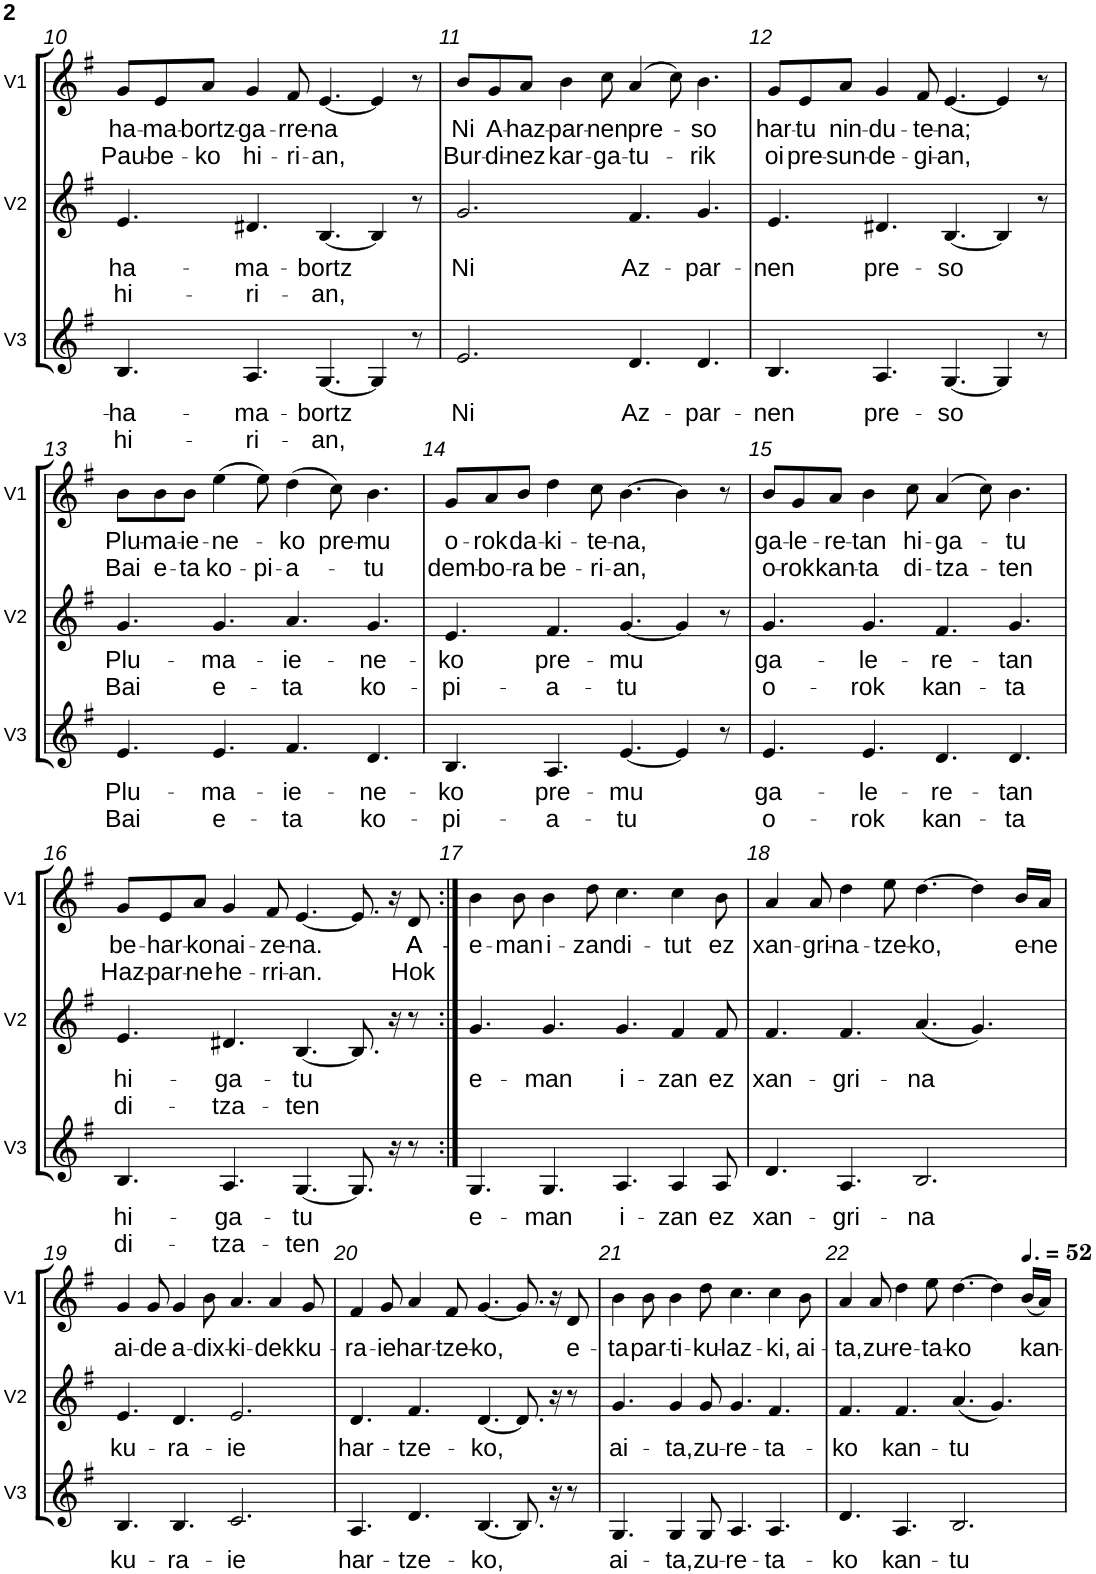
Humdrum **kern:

**kern	**text	**text	**kern	**text	**text	**kern	**text	**text
*part3	*part3	*part3	*part2	*part2	*part2	*part1	*part1	*part1
*staff3	*staff3	*staff3	*staff2	*staff2	*staff2	*staff1	*staff1	*staff1
*I"Voix 3	*	*	*I"Voix 2	*	*	*I"Voix 1	*	*
*I'V3	*	*	*I'V2	*	*	*I'V1	*	*
!!LO:PB:g=z
*clefG2	*	*	*clefG2	*	*	*clefG2	*	*
*k[f#]	*	*	*k[f#]	*	*	*k[f#]	*	*
*M12/8	*	*	*M12/8	*	*	*M12/8	*	*
=10	=10	=10	=10	=10	=10	=10	=10	=10
!	!LO:LY:b	!LO:LY:b	!	!LO:LY:b	!LO:LY:b	!	!LO:LY:b	!LO:LY:b
4.B/	ha-	hi-	4.e/	ha-	hi-	8g/L	ha-	Pau-
!	!	!	!	!	!	!	!LO:LY:b	!LO:LY:b
.	.	.	.	.	.	8e/	-ma-	-be-
!	!	!	!	!	!	!	!LO:LY:b	!LO:LY:b
.	.	.	.	.	.	8a/J	-bortz-	-ko
!	!LO:LY:b	!LO:LY:b	!	!LO:LY:b	!LO:LY:b	!	!LO:LY:b	!LO:LY:b
4.A/	-ma-	-ri-	4.d#X/	-ma-	-ri-	4g/	-ga-	hi-
!	!	!	!	!	!	!	!LO:LY:b	!LO:LY:b
.	.	.	.	.	.	8f#/	-rre-	-ri-
!	!LO:LY:b	!LO:LY:b	!	!LO:LY:b	!LO:LY:b	!	!LO:LY:b	!LO:LY:b
[4.G/	-bortz	-an,	[4.B/	-bortz	-an,	[4.e/	-na	-an,
4G/]	.	.	4B/]	.	.	4e/]	.	.
8r	.	.	8r	.	.	8r	.	.
=11	=11	=11	=11	=11	=11	=11	=11	=11
!	!LO:LY:b	!	!	!LO:LY:b	!	!	!LO:LY:b	!LO:LY:b
2.e/	Ni	.	2.g/	Ni	.	8b/L	Ni	Bur-
!	!	!	!	!	!	!	!LO:LY:b	!LO:LY:b
.	.	.	.	.	.	8g/	A-	-di-
!	!	!	!	!	!	!	!LO:LY:b	!LO:LY:b
.	.	.	.	.	.	8a/J	-haz-	-nez
!	!	!	!	!	!	!	!LO:LY:b	!LO:LY:b
.	.	.	.	.	.	4b\	-par-	kar-
!	!	!	!	!	!	!	!LO:LY:b	!LO:LY:b
.	.	.	.	.	.	8cc\	-nen	-ga-
!	!LO:LY:b	!	!	!LO:LY:b	!	!	!LO:LY:b	!LO:LY:b
4.d/	-Az-	.	4.f#/	-Az-	.	(4a/	pre-	-tu-
.	.	.	.	.	.	8cc\)	.	.
!	!LO:LY:b	!	!	!LO:LY:b	!	!	!LO:LY:b	!LO:LY:b
4.d/	-par-	.	4.g/	-par-	.	4.b\	-so	-rik
=12	=12	=12	=12	=12	=12	=12	=12	=12
!	!LO:LY:b	!	!	!LO:LY:b	!	!	!LO:LY:b	!LO:LY:b
4.B/	-nen	.	4.e/	-nen	.	8g/L	har-	oi
!	!	!	!	!	!	!	!LO:LY:b	!LO:LY:b
.	.	.	.	.	.	8e/	-tu	pre-
!	!	!	!	!	!	!	!LO:LY:b	!LO:LY:b
.	.	.	.	.	.	8a/J	nin-	-sun-
!	!LO:LY:b	!	!	!LO:LY:b	!	!	!LO:LY:b	!LO:LY:b
4.A/	pre-	.	4.d#X/	pre-	.	4g/	-du-	-de-
!	!	!	!	!	!	!	!LO:LY:b	!LO:LY:b
.	.	.	.	.	.	8f#/	-te-	-gi-
!	!LO:LY:b	!	!	!LO:LY:b	!	!	!LO:LY:b	!LO:LY:b
[4.G/	-so	.	[4.B/	-so	.	[4.e/	-na;	-an,
4G/]	.	.	4B/]	.	.	4e/]	.	.
8r	.	.	8r	.	.	8r	.	.
!!LO:LB:g=z
=13	=13	=13	=13	=13	=13	=13	=13	=13
!	!LO:LY:b	!LO:LY:b	!	!LO:LY:b	!LO:LY:b	!	!LO:LY:b	!LO:LY:b
4.e/	Plu-	Bai	4.g/	Plu-	Bai	8b\L	Plu-	Bai
!	!	!	!	!	!	!	!LO:LY:b	!LO:LY:b
.	.	.	.	.	.	8b\	-ma-	e-
!	!	!	!	!	!	!	!LO:LY:b	!LO:LY:b
.	.	.	.	.	.	8b\J	-ie-	-ta
!	!LO:LY:b	!LO:LY:b	!	!LO:LY:b	!LO:LY:b	!	!LO:LY:b	!LO:LY:b
4.e/	-ma-	e-	4.g/	-ma-	e-	(4ee\	-ne-	ko-
!	!	!	!	!	!	!	!	!LO:LY:b
.	.	.	.	.	.	8ee\)	.	-pi-
!	!LO:LY:b	!LO:LY:b	!	!LO:LY:b	!LO:LY:b	!	!LO:LY:b	!LO:LY:b
4.f#/	-ie-	-ta	4.a/	-ie-	-ta	(4dd\	-ko	-a-
!	!	!	!	!	!	!	!LO:LY:b	!
.	.	.	.	.	.	8cc\)	pre-	.
!	!LO:LY:b	!LO:LY:b	!	!LO:LY:b	!LO:LY:b	!	!LO:LY:b	!LO:LY:b
4.d/	-ne-	ko-	4.g/	-ne-	ko-	4.b\	-mu	-tu
=14	=14	=14	=14	=14	=14	=14	=14	=14
!	!LO:LY:b	!LO:LY:b	!	!LO:LY:b	!LO:LY:b	!	!LO:LY:b	!LO:LY:b
4.B/	-ko	-pi-	4.e/	-ko	-pi-	8g/L	o-	dem-
!	!	!	!	!	!	!	!LO:LY:b	!LO:LY:b
.	.	.	.	.	.	8a/	-rok	-bo-
!	!	!	!	!	!	!	!LO:LY:b	!LO:LY:b
.	.	.	.	.	.	8b/J	da-	-ra
!	!LO:LY:b	!LO:LY:b	!	!LO:LY:b	!LO:LY:b	!	!LO:LY:b	!LO:LY:b
4.A/	pre-	-a-	4.f#/	pre-	-a-	4dd\	-ki-	be-
!	!	!	!	!	!	!	!LO:LY:b	!LO:LY:b
.	.	.	.	.	.	8cc\	-te-	-ri-
!	!LO:LY:b	!LO:LY:b	!	!LO:LY:b	!LO:LY:b	!	!LO:LY:b	!LO:LY:b
[4.e/	-mu	-tu	[4.g/	-mu	-tu	[4.b\	-na,	-an,
4e/]	.	.	4g/]	.	.	4b\]	.	.
8r	.	.	8r	.	.	8r	.	.
=15	=15	=15	=15	=15	=15	=15	=15	=15
!	!LO:LY:b	!LO:LY:b	!	!LO:LY:b	!LO:LY:b	!	!LO:LY:b	!LO:LY:b
4.e/	ga-	o-	4.g/	ga-	o-	8b/L	ga-	o-
!	!	!	!	!	!	!	!LO:LY:b	!LO:LY:b
.	.	.	.	.	.	8g/	-le-	-rok
!	!	!	!	!	!	!	!LO:LY:b	!LO:LY:b
.	.	.	.	.	.	8a/J	-re-	kan-
!	!LO:LY:b	!LO:LY:b	!	!LO:LY:b	!LO:LY:b	!	!LO:LY:b	!LO:LY:b
4.e/	-le-	-rok	4.g/	-le-	-rok	4b\	-tan	-ta
!	!	!	!	!	!	!	!LO:LY:b	!LO:LY:b
.	.	.	.	.	.	8cc\	hi-	di-
!	!LO:LY:b	!LO:LY:b	!	!LO:LY:b	!LO:LY:b	!	!LO:LY:b	!LO:LY:b
4.d/	-re-	kan-	4.f#/	-re-	kan-	(4a/	-ga-	-tza-
.	.	.	.	.	.	8cc\)	.	.
!	!LO:LY:b	!LO:LY:b	!	!LO:LY:b	!LO:LY:b	!	!LO:LY:b	!LO:LY:b
4.d/	-tan	-ta	4.g/	-tan	-ta	4.b\	-tu	-ten
!!LO:LB:g=z
=16	=16	=16	=16	=16	=16	=16	=16	=16
!	!LO:LY:b	!LO:LY:b	!	!LO:LY:b	!LO:LY:b	!	!LO:LY:b	!LO:LY:b
4.B/	hi-	di-	4.e/	hi-	di-	8g/L	be-	Haz-
!	!	!	!	!	!	!	!LO:LY:b	!LO:LY:b
.	.	.	.	.	.	8e/	-har-	-par-
!	!	!	!	!	!	!	!LO:LY:b	!LO:LY:b
.	.	.	.	.	.	8a/J	-ko	-ne
!	!LO:LY:b	!LO:LY:b	!	!LO:LY:b	!LO:LY:b	!	!LO:LY:b	!LO:LY:b
4.A/	-ga-	-tza-	4.d#X/	-ga-	-tza-	4g/	nai-	he-
!	!	!	!	!	!	!	!LO:LY:b	!LO:LY:b
.	.	.	.	.	.	8f#/	-ze-	-rri-
!	!LO:LY:b	!LO:LY:b	!	!LO:LY:b	!LO:LY:b	!	!LO:LY:b	!LO:LY:b
[4.G/	-tu	-ten	[4.B/	-tu	-ten	[4.e/	-na.	-an.
8.G/]	.	.	8.B/]	.	.	8.e/]	.	.
16r	.	.	16r	.	.	16r	.	.
!	!	!	!	!	!	!	!LO:LY:b	!LO:LY:b
8r	.	.	8r	.	.	8d/	A-	Hok
=17:|!	=17:|!	=17:|!	=17:|!	=17:|!	=17:|!	=17:|!	=17:|!	=17:|!
!	!LO:LY:b	!	!	!LO:LY:b	!	!	!LO:LY:b	!
4.G/	e-	.	4.g/	e-	.	4b\	e-	.
!	!	!	!	!	!	!	!LO:LY:b	!
.	.	.	.	.	.	8b\	-man	.
!	!LO:LY:b	!	!	!LO:LY:b	!	!	!LO:LY:b	!
4.G/	-man	.	4.g/	-man	.	4b\	i-	.
!	!	!	!	!	!	!	!LO:LY:b	!
.	.	.	.	.	.	8dd\	-zan	.
!	!LO:LY:b	!	!	!LO:LY:b	!	!	!LO:LY:b	!
4.A/	i-	.	4.g/	i-	.	4.cc\	di-	.
!	!LO:LY:b	!	!	!LO:LY:b	!	!	!LO:LY:b	!
4A/	-zan	.	4f#/	-zan	.	4cc\	-tut	.
!	!LO:LY:b	!	!	!LO:LY:b	!	!	!LO:LY:b	!
8A/	ez	.	8f#/	ez	.	8b\	ez	.
=18	=18	=18	=18	=18	=18	=18	=18	=18
!	!LO:LY:b	!	!	!LO:LY:b	!	!	!LO:LY:b	!
4.d/	xan-	.	4.f#/	xan-	.	4a/	xan-	.
!	!	!	!	!	!	!	!LO:LY:b	!
.	.	.	.	.	.	8a/	-gri-	.
!	!LO:LY:b	!	!	!LO:LY:b	!	!	!LO:LY:b	!
4.A/	-gri-	.	4.f#/	-gri-	.	4dd\	-na-	.
!	!	!	!	!	!	!	!LO:LY:b	!
.	.	.	.	.	.	8ee\	-tze-	.
!	!LO:LY:b	!	!	!LO:LY:b	!	!	!LO:LY:b	!
2.B/	-na	.	(4.a/	-na	.	[4.dd\	-ko,	.
.	.	.	4.g/)	.	.	4dd\]	.	.
!	!	!	!	!	!	!	!LO:LY:b	!
.	.	.	.	.	.	16b/LL	e-	.
!	!	!	!	!	!	!	!LO:LY:b	!
.	.	.	.	.	.	16a/JJ	-ne	.
!!LO:LB:g=z
=19	=19	=19	=19	=19	=19	=19	=19	=19
!	!LO:LY:b	!	!	!LO:LY:b	!	!	!LO:LY:b	!
4.B/	ku-	.	4.e/	ku-	.	4g/	ai-	.
!	!	!	!	!	!	!	!LO:LY:b	!
.	.	.	.	.	.	8g/	-de	.
!	!LO:LY:b	!	!	!LO:LY:b	!	!	!LO:LY:b	!
4.B/	-ra-	.	4.d/	-ra-	.	4g/	a-	.
!	!	!	!	!	!	!	!LO:LY:b	!
.	.	.	.	.	.	8b\	-dix-	.
!	!LO:LY:b	!	!	!LO:LY:b	!	!	!LO:LY:b	!
2.c/	-ie	.	2.e/	-ie	.	4.a/	-ki-	.
!	!	!	!	!	!	!	!LO:LY:b	!
.	.	.	.	.	.	4a/	-dek	.
!	!	!	!	!	!	!	!LO:LY:b	!
.	.	.	.	.	.	8g/	ku-	.
=20	=20	=20	=20	=20	=20	=20	=20	=20
!	!LO:LY:b	!	!	!LO:LY:b	!	!	!LO:LY:b	!
4.A/	har-	.	4.d/	har-	.	4f#/	-ra-	.
!	!	!	!	!	!	!	!LO:LY:b	!
.	.	.	.	.	.	8g/	-ie	.
!	!LO:LY:b	!	!	!LO:LY:b	!	!	!LO:LY:b	!
4.d/	-tze-	.	4.f#/	-tze-	.	4a/	har-	.
!	!	!	!	!	!	!	!LO:LY:b	!
.	.	.	.	.	.	8f#/	-tze-	.
!	!LO:LY:b	!	!	!LO:LY:b	!	!	!LO:LY:b	!
[4.B/	-ko,	.	[4.d/	-ko,	.	[4.g/	-ko,	.
8.B/]	.	.	8.d/]	.	.	8.g/]	.	.
16r	.	.	16r	.	.	16r	.	.
!	!	!	!	!	!	!	!LO:LY:b	!
8r	.	.	8r	.	.	8d/	e-	.
=21	=21	=21	=21	=21	=21	=21	=21	=21
!	!LO:LY:b	!	!	!LO:LY:b	!	!	!LO:LY:b	!
4.G/	ai-	.	4.g/	ai-	.	4b\	-ta	.
!	!	!	!	!	!	!	!LO:LY:b	!
.	.	.	.	.	.	8b\	par-	.
!	!LO:LY:b	!	!	!LO:LY:b	!	!	!LO:LY:b	!
4G/	-ta,	.	4g/	-ta,	.	4b\	-ti-	.
!	!LO:LY:b	!	!	!LO:LY:b	!	!	!LO:LY:b	!
8G/	zu-	.	8g/	zu-	.	8dd\	-ku-	.
!	!LO:LY:b	!	!	!LO:LY:b	!	!	!LO:LY:b	!
4.A/	-re-	.	4.g/	-re-	.	4.cc\	-laz-	.
!	!LO:LY:b	!	!	!LO:LY:b	!	!	!LO:LY:b	!
4.A/	-ta-	.	4.f#/	-ta-	.	4cc\	-ki,	.
!	!	!	!	!	!	!	!LO:LY:b	!
.	.	.	.	.	.	8b\	ai-	.
=22	=22	=22	=22	=22	=22	=22	=22	=22
!	!LO:LY:b	!	!	!LO:LY:b	!	!	!LO:LY:b	!
4.d/	-ko	.	4.f#/	-ko	.	4a/	-ta,	.
!	!	!	!	!	!	!	!LO:LY:b	!
.	.	.	.	.	.	8a/	zu-	.
!	!LO:LY:b	!	!	!LO:LY:b	!	!	!LO:LY:b	!
4.A/	kan-	.	4.f#/	kan-	.	4dd\	-re-	.
!	!	!	!	!	!	!	!LO:LY:b	!
.	.	.	.	.	.	8ee\	-ta-	.
!	!LO:LY:b	!	!	!LO:LY:b	!	!	!LO:LY:b	!
2.B/	-tu	.	(4.a/	-tu	.	[4.dd\	-ko	.
.	.	.	4.g/)	.	.	4dd\]	.	.
*	*	*	*	*	*	*MM78	*	*
!	!	!	!	!	!	!	!LO:LY:b	!
.	.	.	.	.	.	(16b/LL	kan-	.
.	.	.	.	.	.	16a/JJ)	.	.
=	=	=	=	=	=	=	=	=
*-	*-	*-	*-	*-	*-	*-	*-	*-
